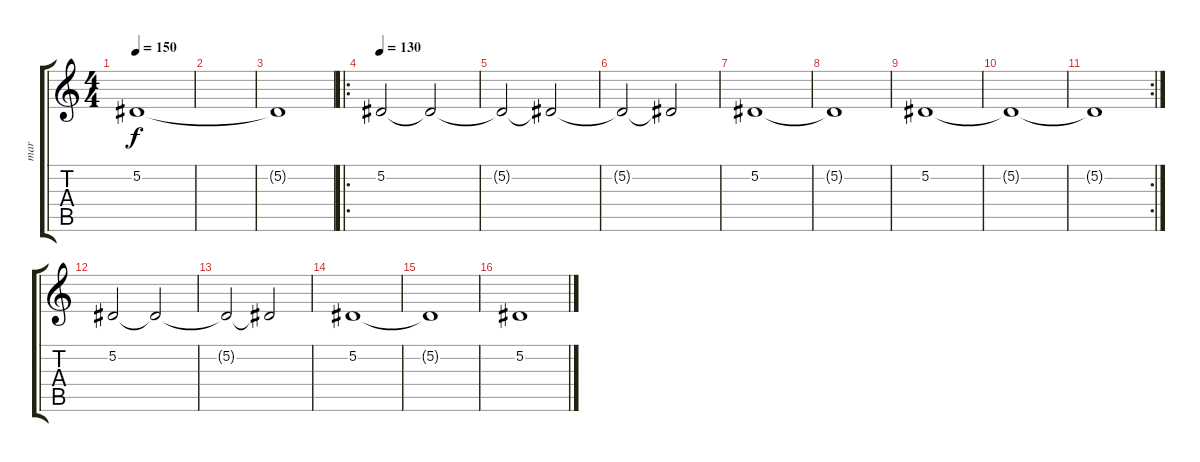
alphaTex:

\track ("mar" "mar") {instrument seashore}
\staff {score tabs}
\tuning (Eb4 Bb3 Gb3 Db3 Ab2 Eb2) {hide}
\ts (4 4)
\tempo 150
\clef g2
\ks c
5.2.1{dy f instrument seashore} |
|
5.2{t}.1 |
\ro
\tempo 130
5.2.2 5.2{t}.2 |
5.2{t}.2 5.2{t}.2 |
5.2{t}.2 5.2{t}.2 |
5.2.1 |
5.2{t}.1 |
5.2.1 |
5.2{t}.1 |
\rc 2
5.2{t}.1 |
5.2.2 5.2{t}.2 |
5.2{t}.2 5.2{t}.2 |
5.2.1 |
5.2{t}.1 |
5.2.1
